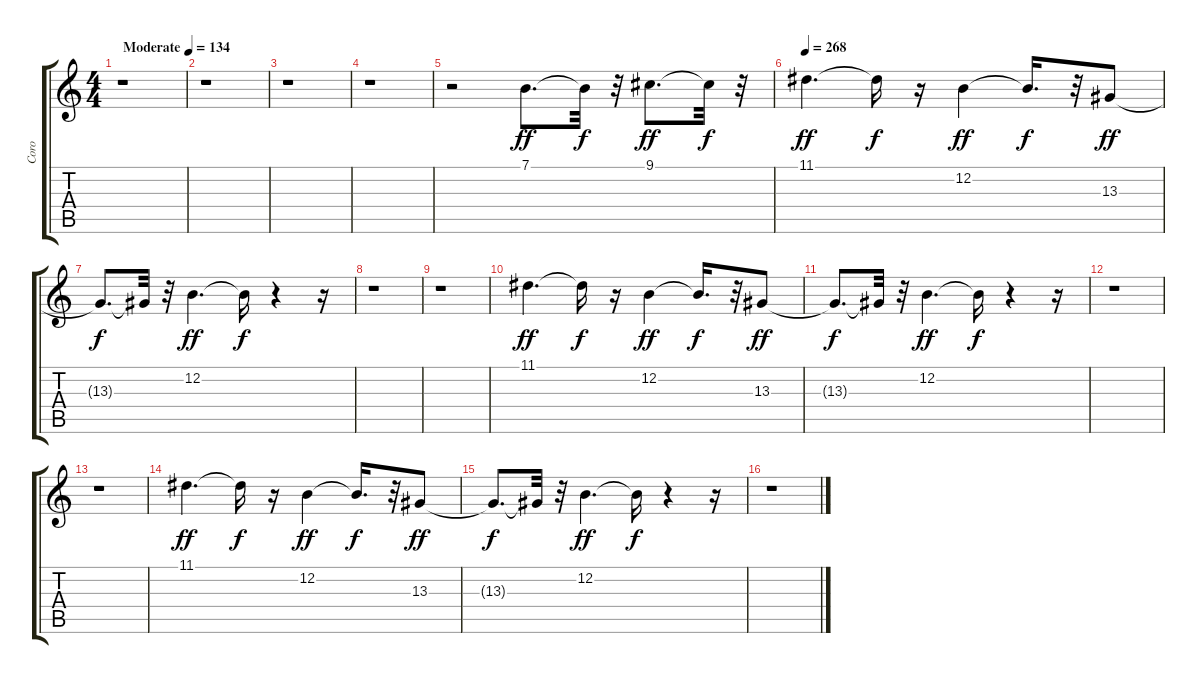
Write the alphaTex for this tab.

\track ("Coro" "Coro") {instrument brasssection}
\staff {score tabs}
\tuning (E4 B3 G3 D3 A2 E2) {hide}
\ts (4 4)
\tempo (134 "Moderate")
\clef g2
\ks c
r.1{dy ff instrument brasssection} |
r.1 |
r.1 |
r.1 |
r.2 7.1.8{d} 7.1{t}.32{dy f} r.32 9.1.8{d dy ff} 9.1{t}.32{dy f} r.32 |
\tempo 268
11.1.4{d dy ff} 11.1{t}.16{dy f} r.16 12.2.4{dy ff} 12.2{t}.16{d dy f} r.32 13.3.8{dy ff} |
13.3{t}.8{d dy f} 13.3{t}.32 r.32 12.2.4{d dy ff} 12.2{t}.16{dy f} r.4 r.16 |
r.1 |
r.1 |
11.1.4{d dy ff} 11.1{t}.16{dy f} r.16 12.2.4{dy ff} 12.2{t}.16{d dy f} r.32 13.3.8{dy ff} |
13.3{t}.8{d dy f} 13.3{t}.32 r.32 12.2.4{d dy ff} 12.2{t}.16{dy f} r.4 r.16 |
r.1 |
r.1 |
11.1.4{d dy ff} 11.1{t}.16{dy f} r.16 12.2.4{dy ff} 12.2{t}.16{d dy f} r.32 13.3.8{dy ff} |
13.3{t}.8{d dy f} 13.3{t}.32 r.32 12.2.4{d dy ff} 12.2{t}.16{dy f} r.4 r.16 |
r.1
